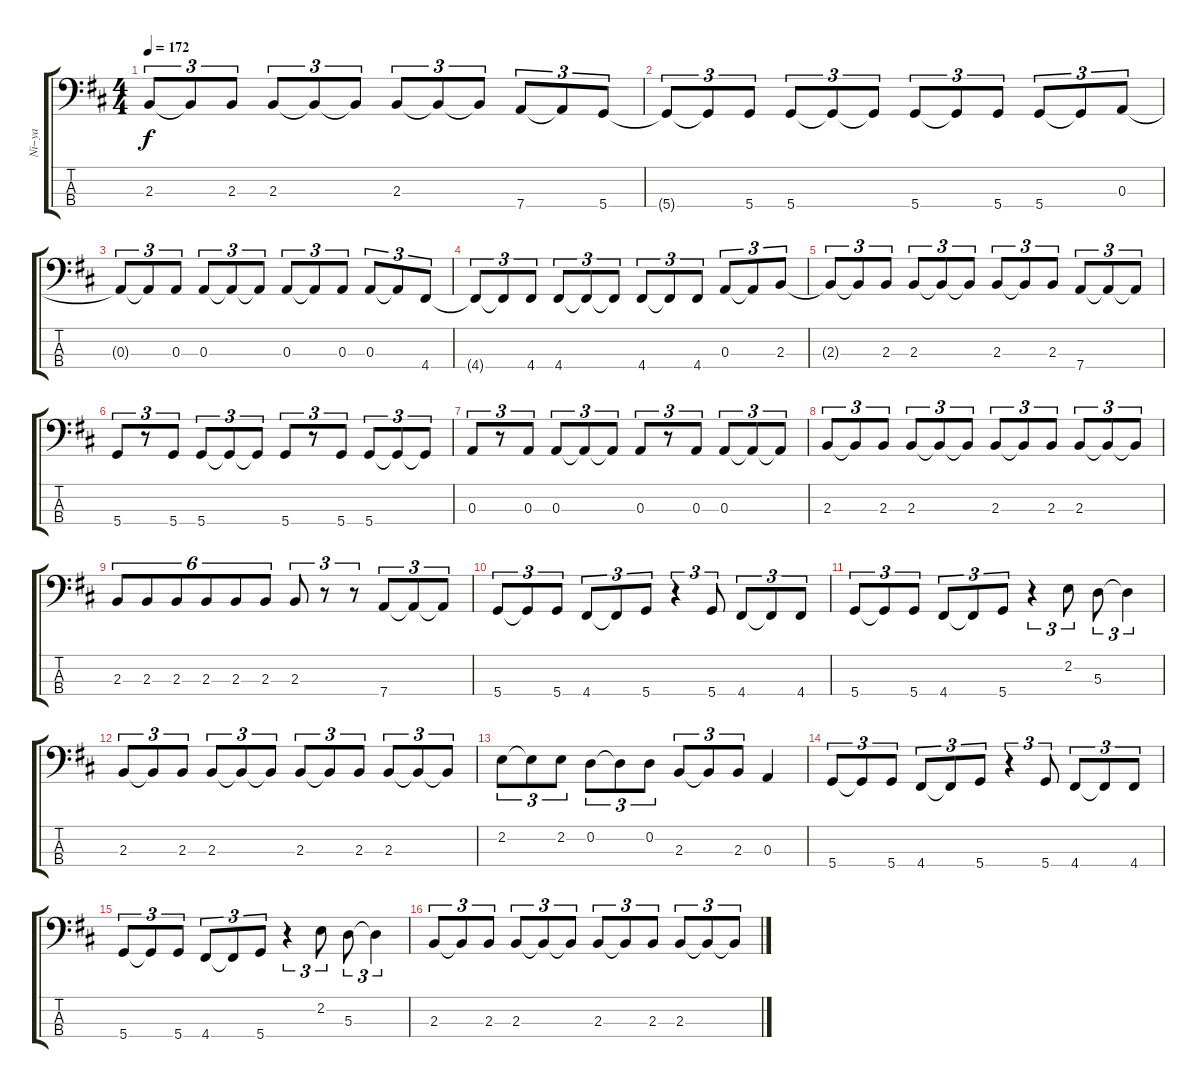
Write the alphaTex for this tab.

\track ("Ni~ya" "Ni~ya") {instrument electricbasspick}
\staff {score tabs}
\tuning (G2 D2 A1 D1) {hide}
\ts (4 4)
\tempo 172
\clef f4
\ks bminor
2.3{t}.8{tu (3 2) dy f} 2.3{t}.8{tu (3 2)} 2.3.8{tu (3 2)} 2.3.8{tu (3 2)} 2.3{t}.8{tu (3 2)} 2.3{t}.8{tu (3 2)} 2.3.8{tu (3 2)} 2.3{t}.8{tu (3 2)} 2.3{t}.8{tu (3 2)} 7.4.8{tu (3 2)} 7.4{t}.8{tu (3 2)} 5.4.8{tu (3 2)} |
5.4{t}.8{tu (3 2)} 5.4{t}.8{tu (3 2)} 5.4.8{tu (3 2)} 5.4.8{tu (3 2)} 5.4{t}.8{tu (3 2)} 5.4{t}.8{tu (3 2)} 5.4.8{tu (3 2)} 5.4{t}.8{tu (3 2)} 5.4.8{tu (3 2)} 5.4.8{tu (3 2)} 5.4{t}.8{tu (3 2)} 0.3.8{tu (3 2)} |
0.3{t}.8{tu (3 2)} 0.3{t}.8{tu (3 2)} 0.3.8{tu (3 2)} 0.3.8{tu (3 2)} 0.3{t}.8{tu (3 2)} 0.3{t}.8{tu (3 2)} 0.3.8{tu (3 2)} 0.3{t}.8{tu (3 2)} 0.3.8{tu (3 2)} 0.3.8{tu (3 2)} 0.3{t}.8{tu (3 2)} 4.4.8{tu (3 2)} |
4.4{t}.8{tu (3 2)} 4.4{t}.8{tu (3 2)} 4.4.8{tu (3 2)} 4.4.8{tu (3 2)} 4.4{t}.8{tu (3 2)} 4.4{t}.8{tu (3 2)} 4.4.8{tu (3 2)} 4.4{t}.8{tu (3 2)} 4.4.8{tu (3 2)} 0.3.8{tu (3 2)} 0.3{t}.8{tu (3 2)} 2.3.8{tu (3 2)} |
2.3{t}.8{tu (3 2)} 2.3{t}.8{tu (3 2)} 2.3.8{tu (3 2)} 2.3.8{tu (3 2)} 2.3{t}.8{tu (3 2)} 2.3{t}.8{tu (3 2)} 2.3.8{tu (3 2)} 2.3{t}.8{tu (3 2)} 2.3.8{tu (3 2)} 7.4.8{tu (3 2)} 7.4{t}.8{tu (3 2)} 7.4{t}.8{tu (3 2)} |
5.4.8{tu (3 2)} r.8{tu (3 2)} 5.4.8{tu (3 2)} 5.4.8{tu (3 2)} 5.4{t}.8{tu (3 2)} 5.4{t}.8{tu (3 2)} 5.4.8{tu (3 2)} r.8{tu (3 2)} 5.4.8{tu (3 2)} 5.4.8{tu (3 2)} 5.4{t}.8{tu (3 2)} 5.4{t}.8{tu (3 2)} |
0.3.8{tu (3 2)} r.8{tu (3 2)} 0.3.8{tu (3 2)} 0.3.8{tu (3 2)} 0.3{t}.8{tu (3 2)} 0.3{t}.8{tu (3 2)} 0.3.8{tu (3 2)} r.8{tu (3 2)} 0.3.8{tu (3 2)} 0.3.8{tu (3 2)} 0.3{t}.8{tu (3 2)} 0.3{t}.8{tu (3 2)} |
2.3.8{tu (3 2)} 2.3{t}.8{tu (3 2)} 2.3.8{tu (3 2)} 2.3.8{tu (3 2)} 2.3{t}.8{tu (3 2)} 2.3{t}.8{tu (3 2)} 2.3.8{tu (3 2)} 2.3{t}.8{tu (3 2)} 2.3.8{tu (3 2)} 2.3.8{tu (3 2)} 2.3{t}.8{tu (3 2)} 2.3{t}.8{tu (3 2)} |
2.3.8{tu (6 4)} 2.3.8{tu (6 4)} 2.3.8{tu (6 4)} 2.3.8{tu (6 4)} 2.3.8{tu (6 4)} 2.3.8{tu (6 4)} 2.3.8{tu (3 2)} r.8{tu (3 2)} r.8{tu (3 2)} 7.4.8{tu (3 2)} 7.4{t}.8{tu (3 2)} 7.4{t}.8{tu (3 2)} |
5.4.8{tu (3 2)} 5.4{t}.8{tu (3 2)} 5.4.8{tu (3 2)} 4.4.8{tu (3 2)} 4.4{t}.8{tu (3 2)} 5.4.8{tu (3 2)} r.4{tu (3 2)} 5.4.8{tu (3 2)} 4.4.8{tu (3 2)} 4.4{t}.8{tu (3 2)} 4.4.8{tu (3 2)} |
5.4.8{tu (3 2)} 5.4{t}.8{tu (3 2)} 5.4.8{tu (3 2)} 4.4.8{tu (3 2)} 4.4{t}.8{tu (3 2)} 5.4.8{tu (3 2)} r.4{tu (3 2)} 2.2.8{tu (3 2)} 5.3.8{tu (3 2)} 5.3{t}.4{tu (3 2)} |
2.3.8{tu (3 2)} 2.3{t}.8{tu (3 2)} 2.3.8{tu (3 2)} 2.3.8{tu (3 2)} 2.3{t}.8{tu (3 2)} 2.3{t}.8{tu (3 2)} 2.3.8{tu (3 2)} 2.3{t}.8{tu (3 2)} 2.3.8{tu (3 2)} 2.3.8{tu (3 2)} 2.3{t}.8{tu (3 2)} 2.3{t}.8{tu (3 2)} |
2.2.8{tu (3 2)} 2.2{t}.8{tu (3 2)} 2.2.8{tu (3 2)} 0.2.8{tu (3 2)} 0.2{t}.8{tu (3 2)} 0.2.8{tu (3 2)} 2.3.8{tu (3 2)} 2.3{t}.8{tu (3 2)} 2.3.8{tu (3 2)} 0.3.4 |
5.4.8{tu (3 2)} 5.4{t}.8{tu (3 2)} 5.4.8{tu (3 2)} 4.4.8{tu (3 2)} 4.4{t}.8{tu (3 2)} 5.4.8{tu (3 2)} r.4{tu (3 2)} 5.4.8{tu (3 2)} 4.4.8{tu (3 2)} 4.4{t}.8{tu (3 2)} 4.4.8{tu (3 2)} |
5.4.8{tu (3 2)} 5.4{t}.8{tu (3 2)} 5.4.8{tu (3 2)} 4.4.8{tu (3 2)} 4.4{t}.8{tu (3 2)} 5.4.8{tu (3 2)} r.4{tu (3 2)} 2.2.8{tu (3 2)} 5.3.8{tu (3 2)} 5.3{t}.4{tu (3 2)} |
2.3.8{tu (3 2)} 2.3{t}.8{tu (3 2)} 2.3.8{tu (3 2)} 2.3.8{tu (3 2)} 2.3{t}.8{tu (3 2)} 2.3{t}.8{tu (3 2)} 2.3.8{tu (3 2)} 2.3{t}.8{tu (3 2)} 2.3.8{tu (3 2)} 2.3.8{tu (3 2)} 2.3{t}.8{tu (3 2)} 2.3{t}.8{tu (3 2)}
